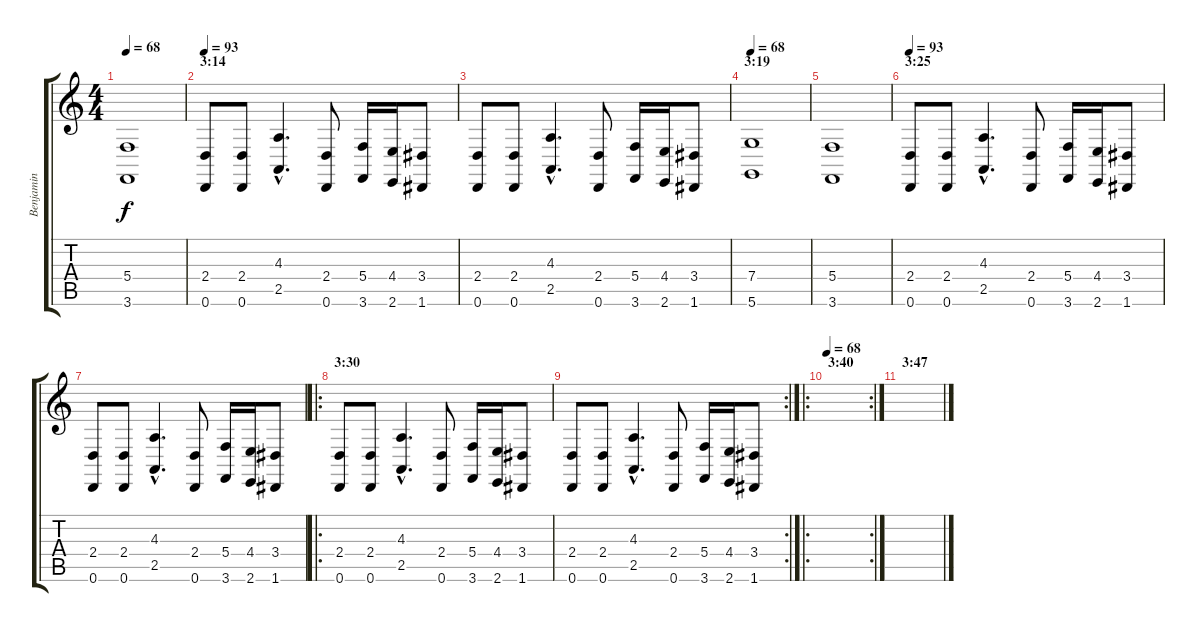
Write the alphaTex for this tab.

\track ("Benjamin" "Benjamin") {instrument churchorgan}
\staff {score tabs}
\tuning (D4 A3 F3 C3 G2 D2) {hide}
\ts (4 4)
\tempo 68
\clef g2
\ks c
(5.4 3.6).1{dy f} |
\section ("" "3:14")
\tempo 93
(2.4 0.6).8 (2.4 0.6).8 (4.3{hac} 2.5{hac}).4{d} (2.4 0.6).8 (5.4 3.6).16 (4.4 2.6).16 (3.4 1.6).8 |
(2.4 0.6).8 (2.4 0.6).8 (4.3{hac} 2.5{hac}).4{d} (2.4 0.6).8 (5.4 3.6).16 (4.4 2.6).16 (3.4 1.6).8 |
\section ("" "3:19")
\tempo 68
(7.4 5.6).1 |
(5.4 3.6).1 |
\section ("" "3:25")
\tempo 93
(2.4 0.6).8 (2.4 0.6).8 (4.3{hac} 2.5{hac}).4{d} (2.4 0.6).8 (5.4 3.6).16 (4.4 2.6).16 (3.4 1.6).8 |
(2.4 0.6).8 (2.4 0.6).8 (4.3{hac} 2.5{hac}).4{d} (2.4 0.6).8 (5.4 3.6).16 (4.4 2.6).16 (3.4 1.6).8 |
\ro
\section ("" "3:30")
(2.4 0.6).8 (2.4 0.6).8 (4.3{hac} 2.5{hac}).4{d} (2.4 0.6).8 (5.4 3.6).16 (4.4 2.6).16 (3.4 1.6).8 |
\rc 2
(2.4 0.6).8 (2.4 0.6).8 (4.3{hac} 2.5{hac}).4{d} (2.4 0.6).8 (5.4 3.6).16 (4.4 2.6).16 (3.4 1.6).8 |
\ro
\rc 2
\section ("" "3:40")
\tempo 68
|
\section ("" "3:47")
